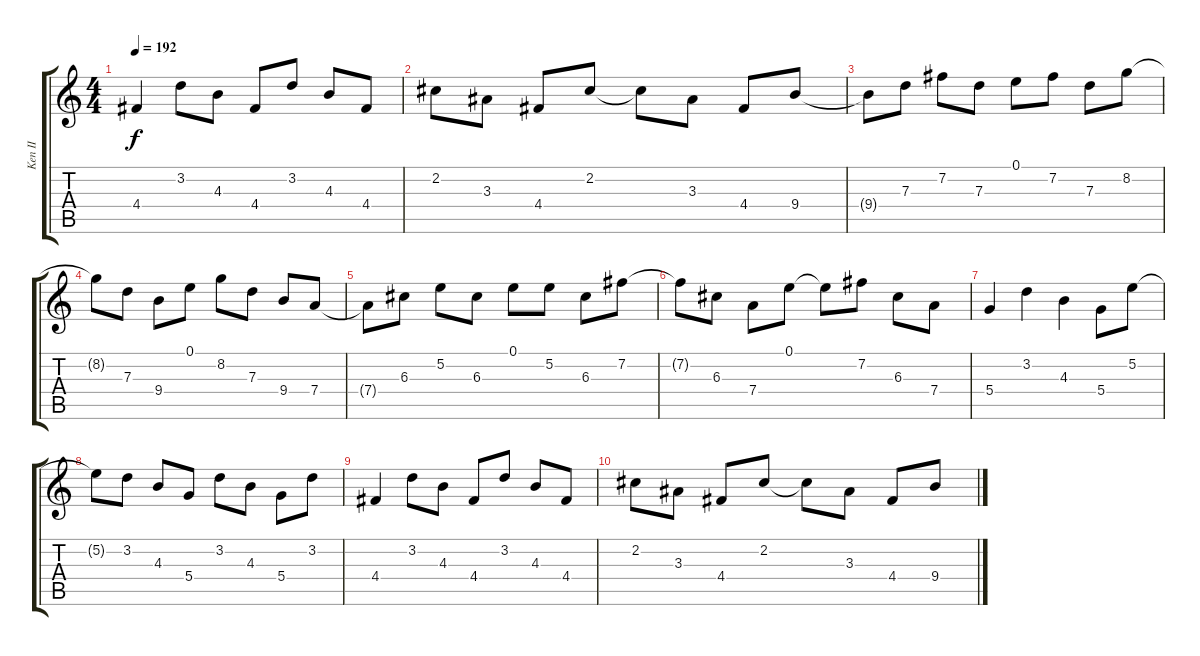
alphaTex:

\track ("Ken II" "Ken II") {instrument electricguitarclean}
\staff {score tabs}
\tuning (E4 B3 G3 D3 A2 E2) {hide}
\ts (4 4)
\tempo 192
\clef g2
\ks c
4.4.4{dy f} 3.2.8 4.3.8 4.4.8 3.2.8 4.3.8 4.4.8 |
2.2.8 3.3.8 4.4.8 2.2.8 2.2{t}.8 3.3.8 4.4.8 9.4.8 |
9.4{t}.8 7.3.8 7.2.8 7.3.8 0.1.8 7.2.8 7.3.8 8.2.8 |
8.2{t}.8 7.3.8 9.4.8 0.1.8 8.2.8 7.3.8 9.4.8 7.4.8 |
7.4{t}.8 6.3.8 5.2.8 6.3.8 0.1.8 5.2.8 6.3.8 7.2.8 |
7.2{t}.8 6.3.8 7.4.8 0.1.8 0.1{t}.8 7.2.8 6.3.8 7.4.8 |
5.4.4{volume 2} 3.2.4 4.3.4 5.4.8 5.2.8 |
5.2{t}.8 3.2.8 4.3.8 5.4.8 3.2.8 4.3.8 5.4.8 3.2.8 |
4.4.4 3.2.8 4.3.8 4.4.8 3.2.8 4.3.8 4.4.8 |
2.2.8 3.3.8 4.4.8 2.2.8 2.2{t}.8 3.3.8 4.4.8 9.4.8
